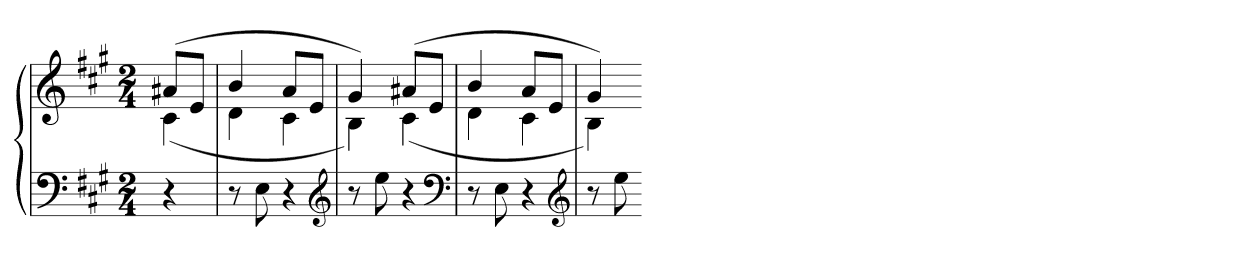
**kern	**kern
*part1	*part1
*staff2	*staff1
*clefF4	*clefG2
*k[f#c#g#]	*k[f#c#g#]
*M2/4	*M2/4
=	=
*	*^
4r	(8a#XL	(4c#
.	8eJ	.
=172	=172	=172
8r	4b	4d
8E	.	.
4r	8aL	4c#
.	8eJ	.
*clefG2	*	*
=173	=173	=173
8r	4g#)	4B)
8ee	.	.
4r	(8a#XL	(4c#
.	8eJ	.
*clefF4	*	*
=174	=174	=174
8r	4b	4d
8E	.	.
4r	8aL	4c#
.	8eJ	.
*clefG2	*	*
=175	=175	=175
8r	4g#)	4B)
8ee	.	.
*	*v	*v
=-	=-
*-	*-
